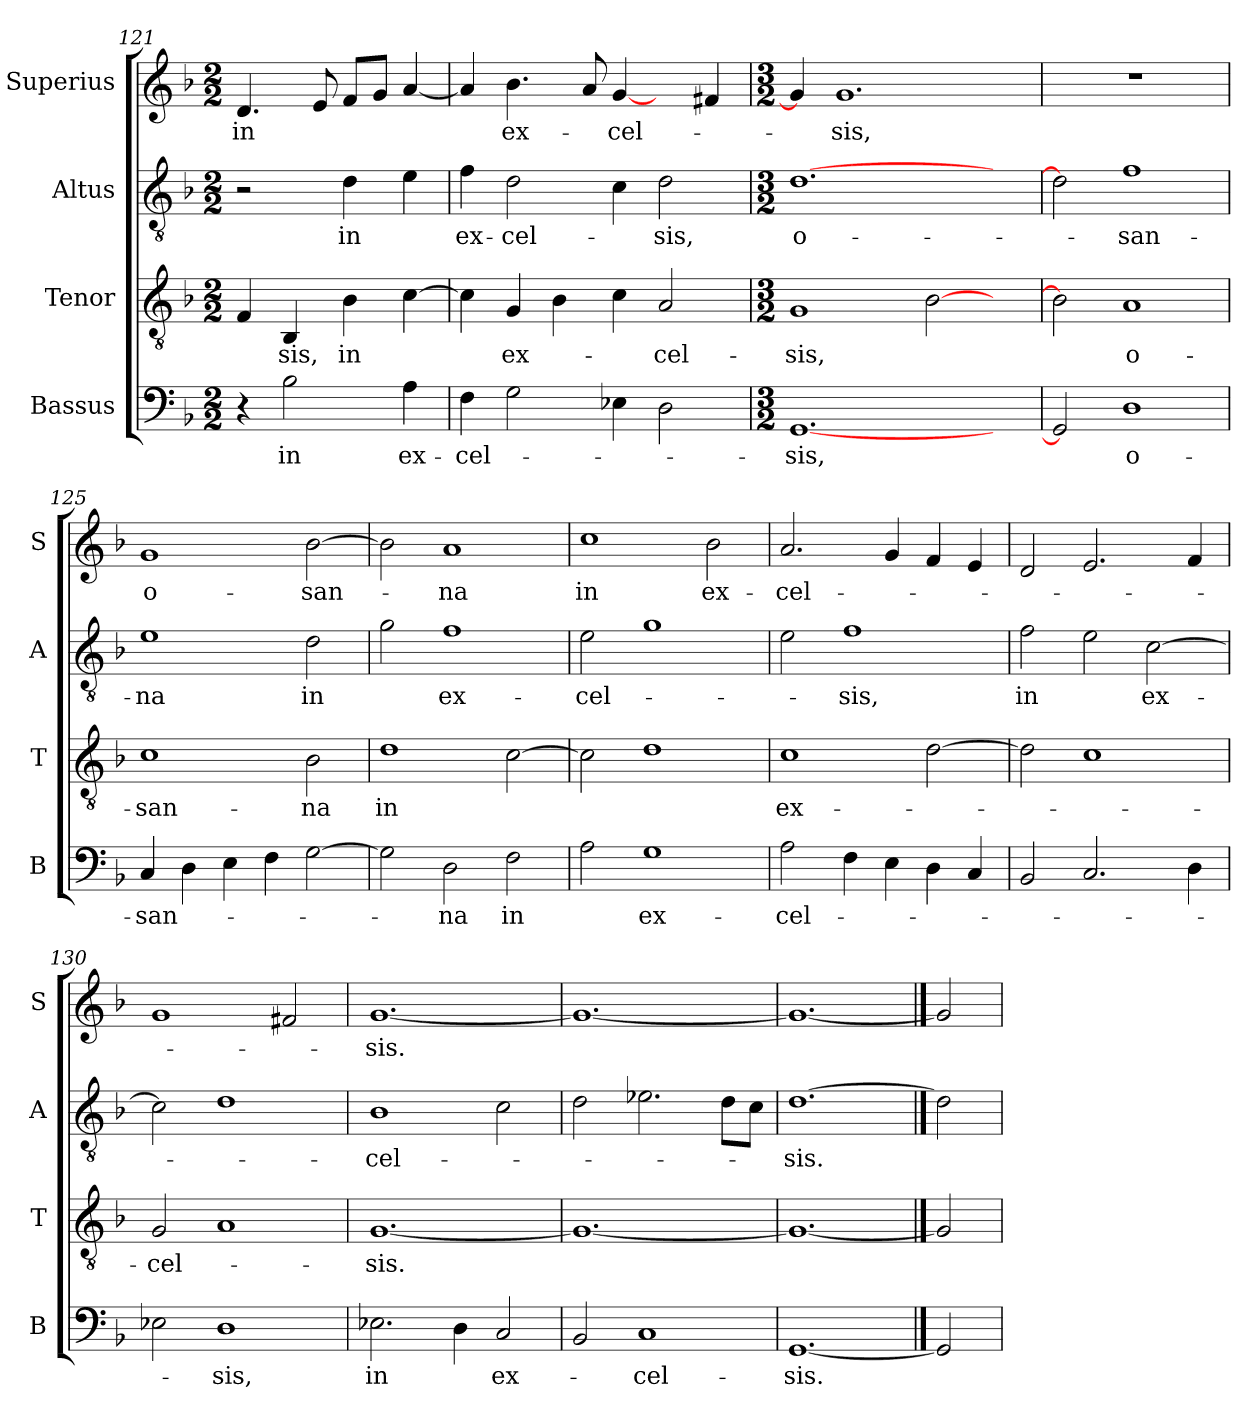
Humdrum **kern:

**kern	**text	**kern	**text	**kern	**text	**kern	**text
*part4	*part4	*part3	*part3	*part2	*part2	*part1	*part1
*staff4	*staff4	*staff3	*staff3	*staff2	*staff2	*staff1	*staff1
*I"Bassus	*	*I"Tenor	*	*I"Altus	*	*I"Superius	*
*I'B	*	*I'T	*	*I'A	*	*I'S	*
*clefF4	*	*clefGv2	*	*clefGv2	*	*clefG2	*
*k[b-]	*	*k[b-]	*	*k[b-]	*	*k[b-]	*
*M2/2	*	*M2/2	*	*M2/2	*	*M2/2	*
=121	=121	=121	=121	=121	=121	=121	=121
!	!	!	!	!	!	!	!LO:LY:i
4r	.	4F	.	2r	.	4.d	in
!	!LO:LY:i	!	!LO:LY:i	!	!	!	!
2B-	in	4BB-	-sis,	.	.	.	.
.	.	.	.	.	.	8e	.
!	!	!	!LO:LY:i	!	!LO:LY:i	!	!
.	.	4B-	in	4d	in	8fL	.
.	.	.	.	.	.	8gJ	.
!	!LO:LY:i	!	!	!	!	!	!
4A	ex-	[4c	.	4e	.	[4a	.
=122	=122	=122	=122	=122	=122	=122	=122
!	!LO:LY:i	!	!	!	!LO:LY:i	!	!
4F	-cel-	4c]	.	4f	ex-	4a]	.
!	!	!	!LO:LY:i	!	!LO:LY:i	!	!LO:LY:i
2G	.	4G	ex-	2d	-cel-	4.b-	ex-
.	.	4B-	.	.	.	.	.
.	.	.	.	.	.	8a	.
!	!	!	!	!	!	!	!LO:LY:i
4E-i	.	4c	.	4c	.	[4g	-cel-
!	!	!	!LO:LY:i	!	!LO:LY:i	!	!
2D	.	2A	-cel-	2d	-sis,	4ryy	.
.	.	.	.	.	.	4f#X	.
=123	=123	=123	=123	=123	=123	=123	=123
*M3/2	*	*M3/2	*	*M3/2	*	*M3/2	*
!	!LO:LY:i	!	!LO:LY:i	!	!LO:LY:i	!	!
[1.GG	-sis,	1G	-sis,	[1.d	o-	4g]	.
!	!	!	!	!	!	!	!LO:LY:i
.	.	.	.	.	.	1.g	-sis,
.	.	[2B-	.	.	.	.	.
4ryy	.	4ryy	.	4ryy	.	.	.
=124	=124	=124	=124	=124	=124	=124	=124
2GG]	.	2B-]	.	2d]	.	1.r	.
!	!LO:LY:i	!	!LO:LY:i	!	!LO:LY:i	!	!
1D	o-	1A	o-	1f	-san-	.	.
=125	=125	=125	=125	=125	=125	=125	=125
!	!LO:LY:i	!	!LO:LY:i	!	!LO:LY:i	!	!LO:LY:i
4C	-san-	1c	-san-	1e	-na	1g	o-
4D	.	.	.	.	.	.	.
4E	.	.	.	.	.	.	.
4F	.	.	.	.	.	.	.
!	!	!	!LO:LY:i	!	!LO:LY:i	!	!LO:LY:i
[2G	.	2B-	-na	2d	in	[2b-	-san-
=126	=126	=126	=126	=126	=126	=126	=126
!	!	!	!LO:LY:i	!	!	!	!
2G]	.	1d	in	2g	.	2b-]	.
!	!LO:LY:i	!	!	!	!LO:LY:i	!	!LO:LY:i
2D	-na	.	.	1f	ex-	1a	-na
!	!LO:LY:i	!	!	!	!	!	!
2F	in	[2c	.	.	.	.	.
=127	=127	=127	=127	=127	=127	=127	=127
!	!	!	!	!	!LO:LY:i	!	!LO:LY:i
2A	.	2c]	.	2e	-cel-	1cc	in
!	!LO:LY:i	!	!	!	!	!	!
1G	ex-	1d	.	1g	.	.	.
!	!	!	!	!	!	!	!LO:LY:i
.	.	.	.	.	.	2b-	ex-
=128	=128	=128	=128	=128	=128	=128	=128
!	!LO:LY:i	!	!LO:LY:i	!	!	!	!LO:LY:i
2A	-cel-	1c	ex-	2e	.	2.a	-cel-
!	!	!	!	!	!LO:LY:i	!	!
4F	.	.	.	1f	-sis,	.	.
4E	.	.	.	.	.	4g	.
4D	.	[2d	.	.	.	4f	.
4C	.	.	.	.	.	4e	.
=129	=129	=129	=129	=129	=129	=129	=129
!	!	!	!	!	!LO:LY:i	!	!
2BB-	.	2d]	.	2f	in	2d	.
2.C	.	1c	.	2e	.	2.e	.
!	!	!	!	!	!LO:LY:i	!	!
.	.	.	.	[2c	ex-	.	.
4D	.	.	.	.	.	4f	.
=130	=130	=130	=130	=130	=130	=130	=130
!	!	!	!LO:LY:i	!	!	!	!
2E-X	.	2G	-cel-	2c]	.	1g	.
!	!LO:LY:i	!	!	!	!	!	!
1D	-sis,	1A	.	1d	.	.	.
.	.	.	.	.	.	2f#X	.
=131	=131	=131	=131	=131	=131	=131	=131
!	!LO:LY:i	!	!	!	!LO:LY:i	!	!
2.E-X	in	[1.G	-sis.	1B-	-cel-	[1.g	-sis.
4D	.	.	.	.	.	.	.
!	!LO:LY:i	!	!	!	!	!	!
2C	ex-	.	.	2c	.	.	.
=132	=132	=132	=132	=132	=132	=132	=132
2BB-	.	1.G_	.	2d	.	1.g_	.
!	!LO:LY:i	!	!	!	!	!	!
1C	-cel-	.	.	2.e-X	.	.	.
.	.	.	.	8dL	.	.	.
.	.	.	.	8cJ	.	.	.
=133	=133	=133	=133	=133	=133	=133	=133
[1.GG	-sis.	1.G_	.	[1.d	-sis.	1.g_	.
==134	==134	==134	==134	==134	==134	==134	==134
2GG]	.	2G]	.	2d]	.	2g]	.
=	=	=	=	=	=	=	=
*-	*-	*-	*-	*-	*-	*-	*-
